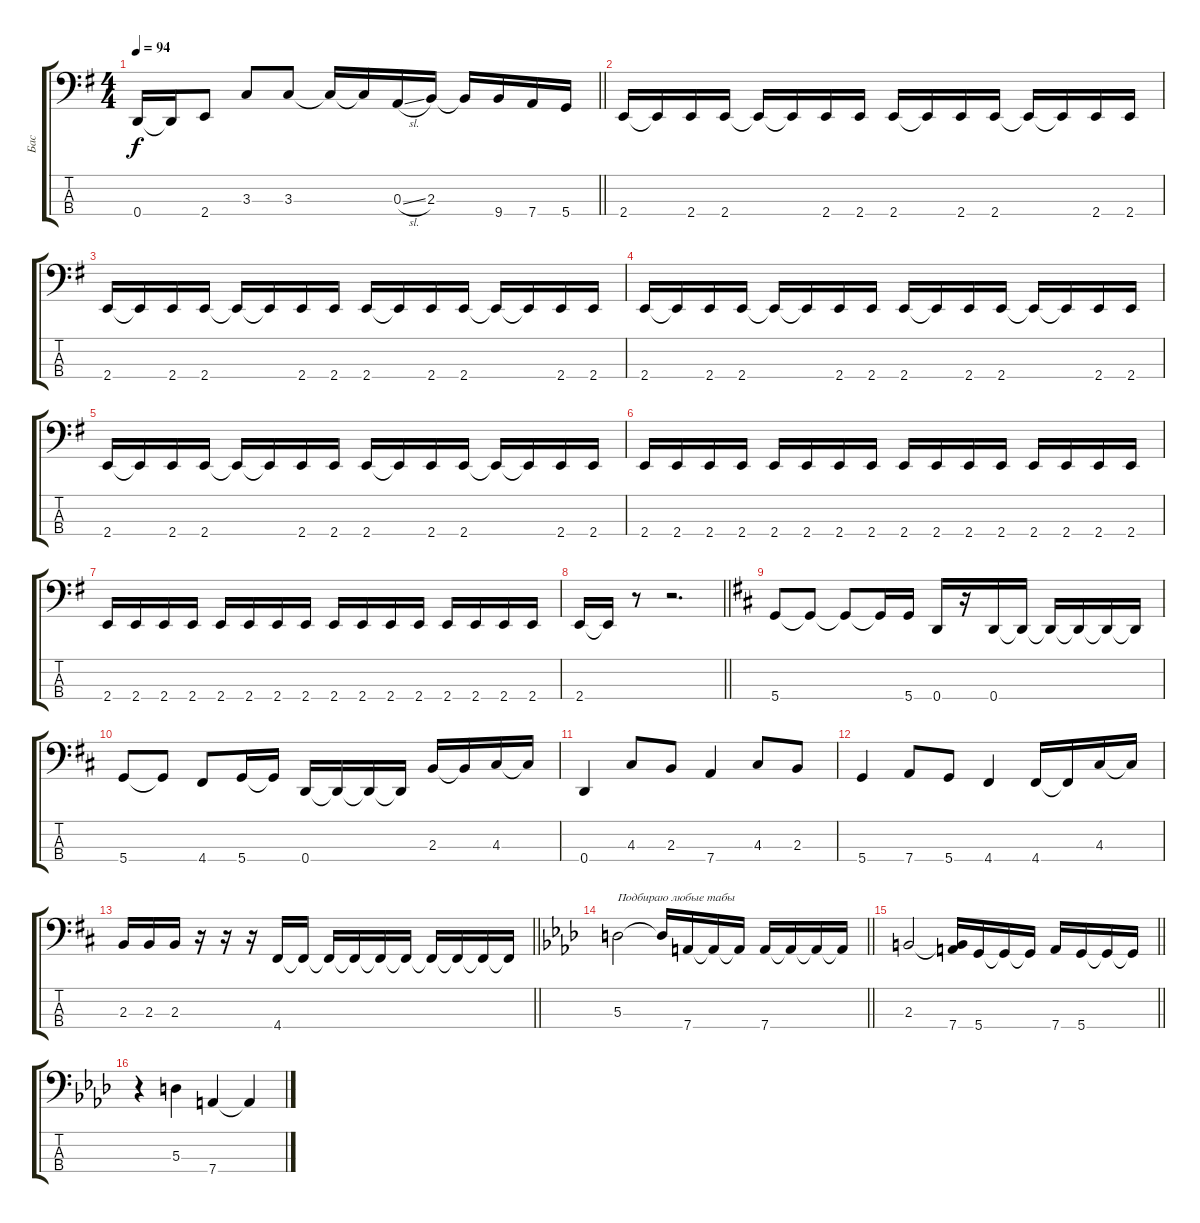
\track ("Бас" "Бас") {instrument electricbassfinger}
\staff {score tabs}
\tuning (G2 D2 A1 D1) {hide}
\ts (4 4)
\tempo 94
\clef f4
\barLineRight lightlight
\ks eminor
0.4.16{dy f} 0.4{t}.16 2.4.8 3.3.8 3.3.8 3.3{t}.16 3.3{t}.16 0.3{sl}.16 2.3.16 2.3{t}.16 9.4.16 7.4.16 5.4.16 |
\section ("" "")
2.4.16 2.4{t}.16 2.4.16 2.4.16 2.4{t}.16 2.4{t}.16 2.4.16 2.4.16 2.4.16 2.4{t}.16 2.4.16 2.4.16 2.4{t}.16 2.4{t}.16 2.4.16 2.4.16 |
2.4.16 2.4{t}.16 2.4.16 2.4.16 2.4{t}.16 2.4{t}.16 2.4.16 2.4.16 2.4.16 2.4{t}.16 2.4.16 2.4.16 2.4{t}.16 2.4{t}.16 2.4.16 2.4.16 |
2.4.16 2.4{t}.16 2.4.16 2.4.16 2.4{t}.16 2.4{t}.16 2.4.16 2.4.16 2.4.16 2.4{t}.16 2.4.16 2.4.16 2.4{t}.16 2.4{t}.16 2.4.16 2.4.16 |
2.4.16 2.4{t}.16 2.4.16 2.4.16 2.4{t}.16 2.4{t}.16 2.4.16 2.4.16 2.4.16 2.4{t}.16 2.4.16 2.4.16 2.4{t}.16 2.4{t}.16 2.4.16 2.4.16 |
2.4.16 2.4.16 2.4.16 2.4.16 2.4.16 2.4.16 2.4.16 2.4.16 2.4.16 2.4.16 2.4.16 2.4.16 2.4.16 2.4.16 2.4.16 2.4.16 |
2.4.16 2.4.16 2.4.16 2.4.16 2.4.16 2.4.16 2.4.16 2.4.16 2.4.16 2.4.16 2.4.16 2.4.16 2.4.16 2.4.16 2.4.16 2.4.16 |
\barLineRight lightlight
2.4.16 2.4{t}.16 r.8 r.2{d} |
\section ("" "")
\ks bminor
5.4.8 5.4{t}.8 5.4{t}.8 5.4{t}.16 5.4.16 0.4.16 r.16 0.4.16 0.4{t}.16 0.4{t}.16 0.4{t}.16 0.4{t}.16 0.4{t}.16 |
5.4.8 5.4{t}.8 4.4.8 5.4.16 5.4{t}.16 0.4.16 0.4{t}.16 0.4{t}.16 0.4{t}.16 2.3.16 2.3{t}.16 4.3.16 4.3{t}.16 |
0.4.4 4.3.8 2.3.8 7.4.4 4.3.8 2.3.8 |
5.4.4 7.4.8 5.4.8 4.4.4 4.4.16 4.4{t}.16 4.3.16 4.3{t}.16 |
\barLineRight lightlight
2.3.16 2.3.16 2.3.16 r.16 r.16 r.16 4.4.16 4.4{t}.16 4.4{t}.16 4.4{t}.16 4.4{t}.16 4.4{t}.16 4.4{t}.16 4.4{t}.16 4.4{t}.16 4.4{t}.16 |
\section ("" "")
\barLineRight lightlight
\ks fminor
5.3.2{txt "Подбираю любые табы"} 5.3{t}.16 7.4.16 7.4{t}.16 7.4{t}.16 7.4.16 7.4{t}.16 7.4{t}.16 7.4{t}.16 |
\barLineRight lightlight
2.3.2 (2.3{t} 7.4).16 5.4.16 5.4{t}.16 5.4{t}.16 7.4.16 5.4.16 5.4{t}.16 5.4{t}.16 |
r.4 5.3.4 7.4.4 7.4{t}.4
